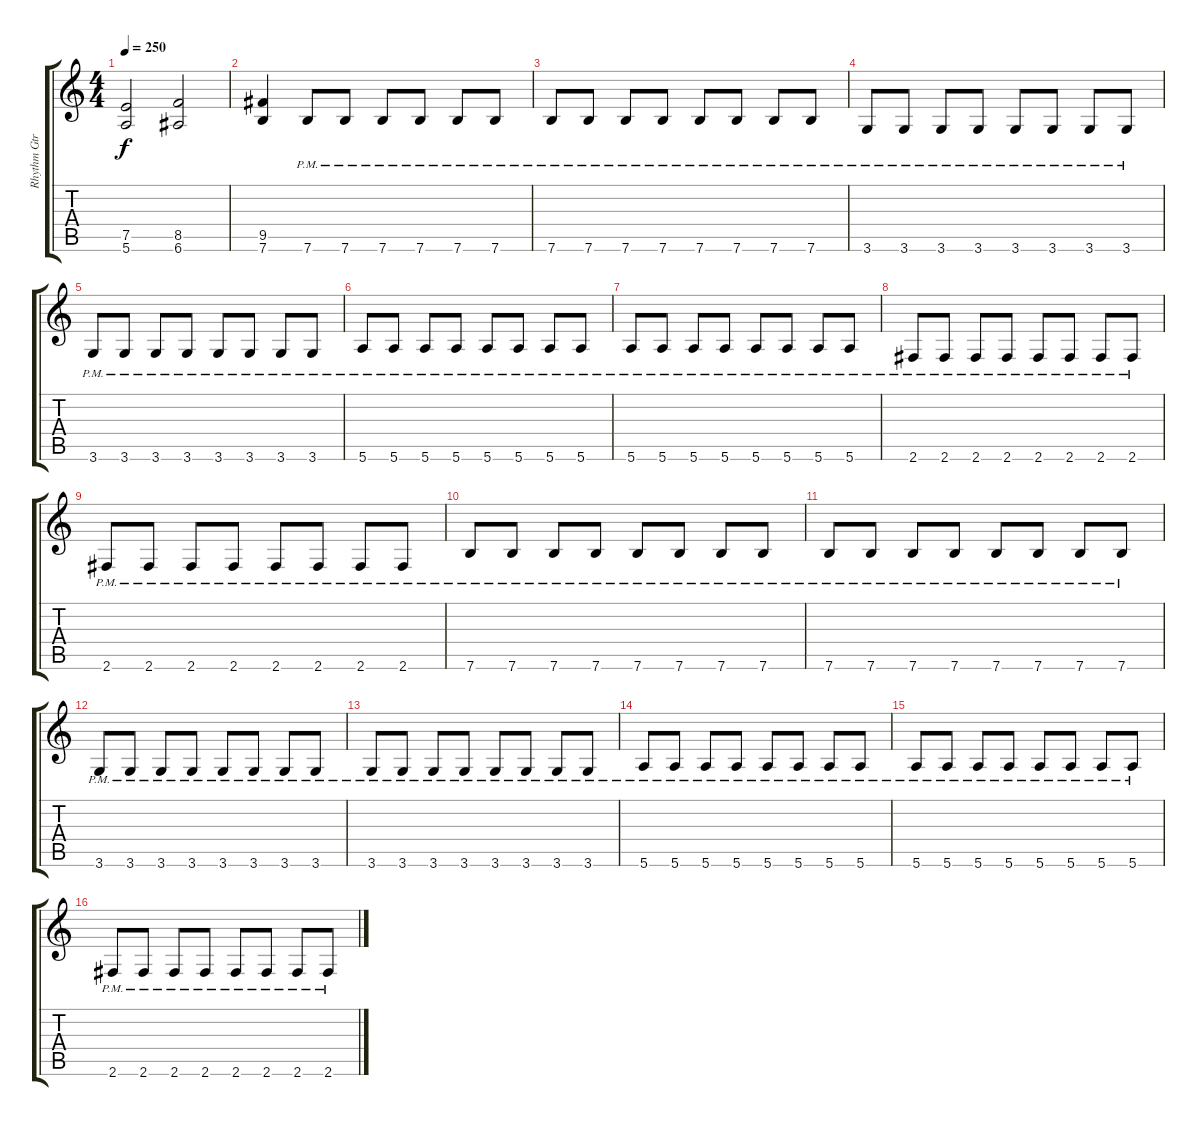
\track ("Rhythm Gtr." "Rhythm Gtr") {instrument distortionguitar}
\staff {score tabs}
\tuning (E4 B3 G3 D3 A2 E2) {hide}
\ts (4 4)
\tempo 250
\clef g2
\ks c
(7.5 5.6).2{dy f} (8.5 6.6).2 |
(9.5 7.6).4 7.6{pm}.8 7.6{pm}.8 7.6{pm}.8 7.6{pm}.8 7.6{pm}.8 7.6{pm}.8 |
7.6{pm}.8 7.6{pm}.8 7.6{pm}.8 7.6{pm}.8 7.6{pm}.8 7.6{pm}.8 7.6{pm}.8 7.6{pm}.8 |
3.6{pm}.8 3.6{pm}.8 3.6{pm}.8 3.6{pm}.8 3.6{pm}.8 3.6{pm}.8 3.6{pm}.8 3.6{pm}.8 |
3.6{pm}.8 3.6{pm}.8 3.6{pm}.8 3.6{pm}.8 3.6{pm}.8 3.6{pm}.8 3.6{pm}.8 3.6{pm}.8 |
5.6{pm}.8 5.6{pm}.8 5.6{pm}.8 5.6{pm}.8 5.6{pm}.8 5.6{pm}.8 5.6{pm}.8 5.6{pm}.8 |
5.6{pm}.8 5.6{pm}.8 5.6{pm}.8 5.6{pm}.8 5.6{pm}.8 5.6{pm}.8 5.6{pm}.8 5.6{pm}.8 |
2.6{pm}.8 2.6{pm}.8 2.6{pm}.8 2.6{pm}.8 2.6{pm}.8 2.6{pm}.8 2.6{pm}.8 2.6{pm}.8 |
2.6{pm}.8 2.6{pm}.8 2.6{pm}.8 2.6{pm}.8 2.6{pm}.8 2.6{pm}.8 2.6{pm}.8 2.6{pm}.8 |
7.6{pm}.8 7.6{pm}.8 7.6{pm}.8 7.6{pm}.8 7.6{pm}.8 7.6{pm}.8 7.6{pm}.8 7.6{pm}.8 |
7.6{pm}.8 7.6{pm}.8 7.6{pm}.8 7.6{pm}.8 7.6{pm}.8 7.6{pm}.8 7.6{pm}.8 7.6{pm}.8 |
3.6{pm}.8 3.6{pm}.8 3.6{pm}.8 3.6{pm}.8 3.6{pm}.8 3.6{pm}.8 3.6{pm}.8 3.6{pm}.8 |
3.6{pm}.8 3.6{pm}.8 3.6{pm}.8 3.6{pm}.8 3.6{pm}.8 3.6{pm}.8 3.6{pm}.8 3.6{pm}.8 |
5.6{pm}.8 5.6{pm}.8 5.6{pm}.8 5.6{pm}.8 5.6{pm}.8 5.6{pm}.8 5.6{pm}.8 5.6{pm}.8 |
5.6{pm}.8 5.6{pm}.8 5.6{pm}.8 5.6{pm}.8 5.6{pm}.8 5.6{pm}.8 5.6{pm}.8 5.6{pm}.8 |
2.6{pm}.8 2.6{pm}.8 2.6{pm}.8 2.6{pm}.8 2.6{pm}.8 2.6{pm}.8 2.6{pm}.8 2.6{pm}.8
